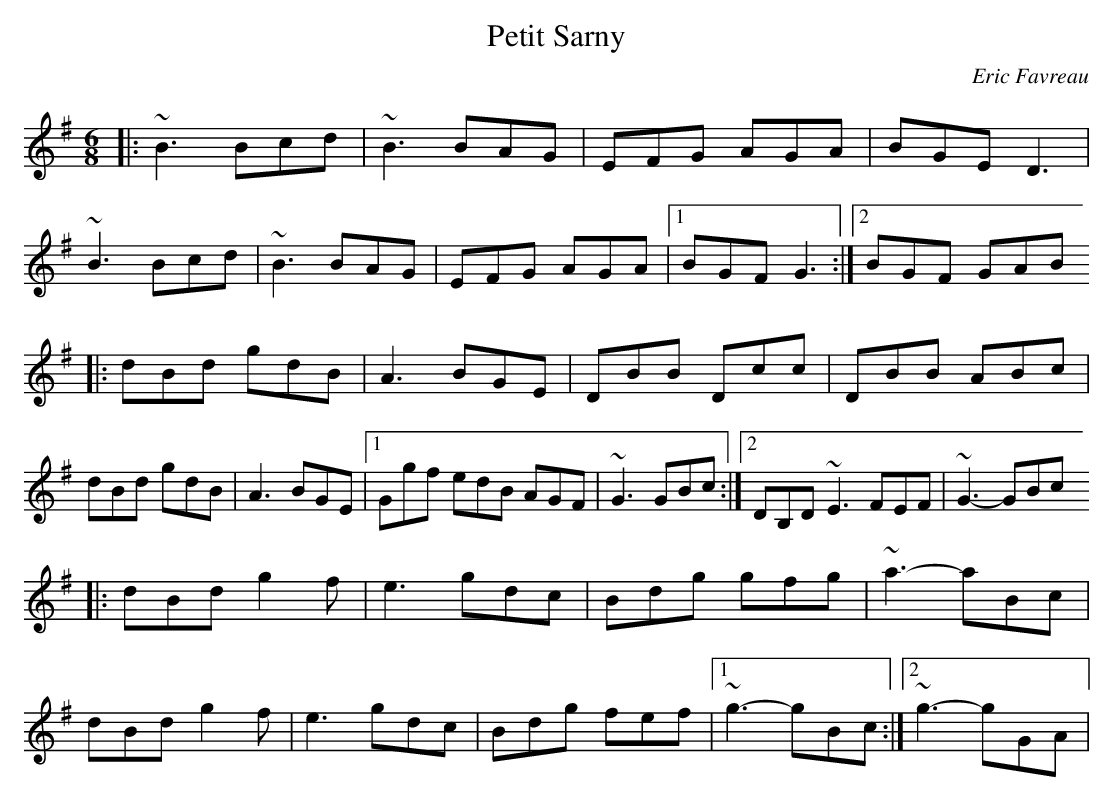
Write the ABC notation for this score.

X:1
T:Petit Sarny
C:Eric Favreau
M:6/8
K:G
|: ~B3 Bcd | ~B3 BAG | EFG AGA | BGE D3 |
~B3 Bcd | ~B3 BAG | EFG AGA |1 BGF G3 :|2 BGF GAB
|: dBd gdB | A3 BGE | DBB Dcc | DBB ABc |
dBd gdB | A3 BGE |1 Ggf edB AGF | ~G3 GBc :|2 DB,D ~E3 FEF | ~G3- GBc
|:dBd g2f | e3 gdc | Bdg gfg | ~a3- aBc |
dBd g2f | e3 gdc | Bdg fef |1 ~g3- gBc :|2 ~g3- gGA |
